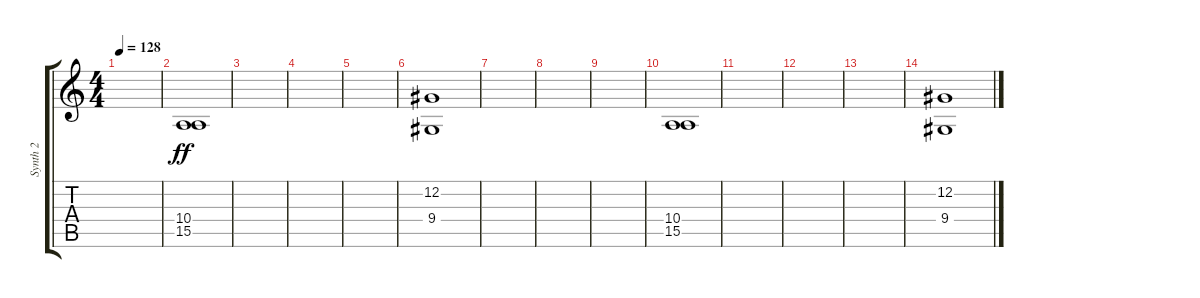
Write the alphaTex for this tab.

\track ("Synth 2" "Synth 2") {instrument stringensemble1}
\staff {score tabs}
\tuning (Db4 Ab3 E3 B2 Gb2 Db2) {hide}
\ts (4 4)
\tempo 128
\clef g2
\ks c
|
(10.4 15.5).1{dy ff volume 14 instrument tubularbells} |
|
|
|
(12.2 9.4).1 |
|
|
|
(10.4 15.5).1 |
|
|
|
(12.2 9.4).1
